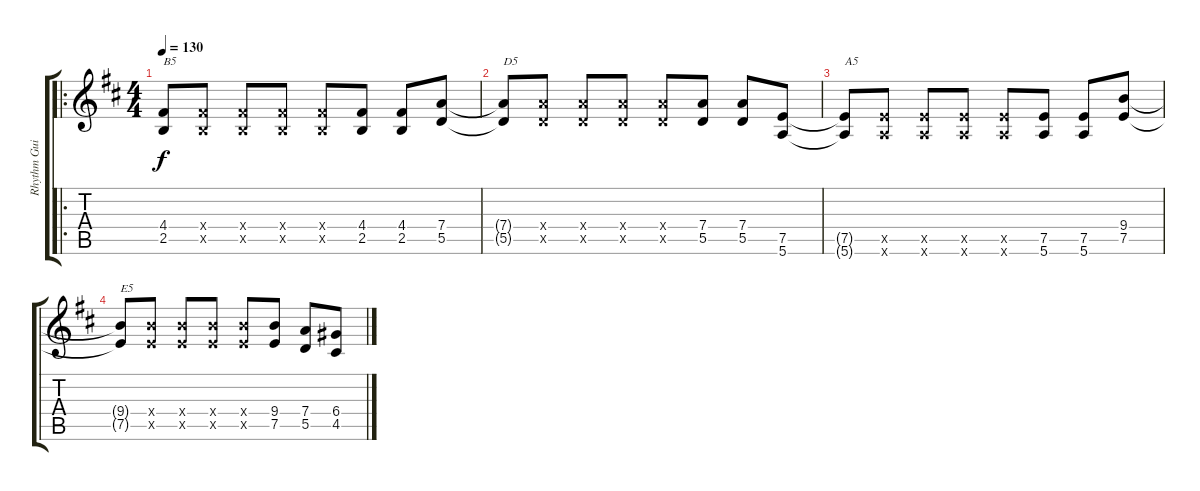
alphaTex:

\track ("Rhythm Guitar" "Rhythm Gui") {instrument overdrivenguitar}
\staff {score tabs}
\tuning (E4 B3 G3 D3 A2 E2) {hide}
\ro
\ts (4 4)
\tempo 130
\clef g2
\ks d
(4.4 2.5).8{txt "B5" dy f instrument overdrivenguitar} (4.4{x} 2.5{x}).8 (4.4{x} 2.5{x}).8 (4.4{x} 2.5{x}).8 (4.4{x} 2.5{x}).8 (4.4 2.5).8 (4.4 2.5).8 (7.4 5.5).8 |
(7.4{t} 5.5{t}).8{txt "D5"} (7.4{x} 5.5{x}).8 (7.4{x} 5.5{x}).8 (7.4{x} 5.5{x}).8 (7.4{x} 5.5{x}).8 (7.4 5.5).8 (7.4 5.5).8 (7.5 5.6).8 |
(7.5{t} 5.6{t}).8{txt "A5"} (7.5{x} 5.6{x}).8 (7.5{x} 5.6{x}).8 (7.5{x} 5.6{x}).8 (7.5{x} 5.6{x}).8 (7.5 5.6).8 (7.5 5.6).8 (9.4 7.5).8 |
(9.4{t} 7.5{t}).8{txt "E5"} (9.4{x} 7.5{x}).8 (9.4{x} 7.5{x}).8 (9.4{x} 7.5{x}).8 (9.4{x} 7.5{x}).8 (9.4 7.5).8 (7.4 5.5).8 (6.4 4.5).8
